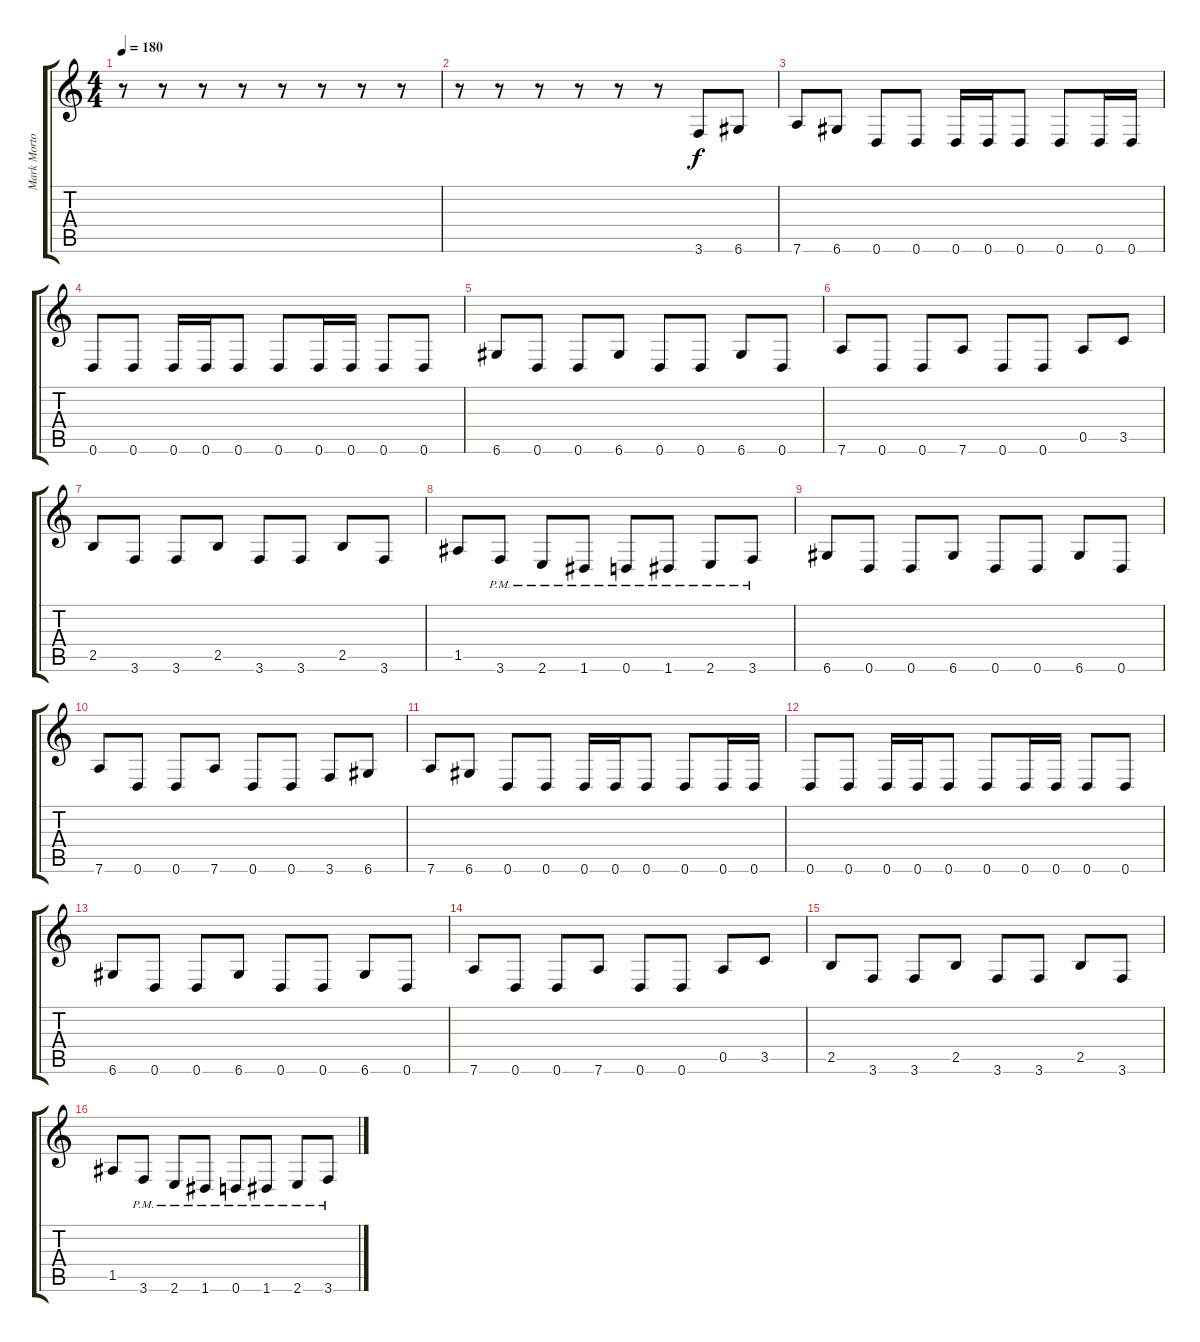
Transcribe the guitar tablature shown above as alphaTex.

\track ("Mark Morton - Lead" "Mark Morto") {instrument distortionguitar}
\staff {score tabs}
\tuning (E4 B3 G3 D3 A2 D2) {hide}
\ts (4 4)
\tempo 180
\clef g2
\ks c
r.8{dy f} r.8 r.8 r.8 r.8 r.8 r.8 r.8 |
r.8 r.8 r.8 r.8 r.8 r.8 3.6.8 6.6.8 |
7.6.8 6.6.8 0.6.8 0.6.8 0.6.16 0.6.16 0.6.8 0.6.8 0.6.16 0.6.16 |
0.6.8 0.6.8 0.6.16 0.6.16 0.6.8 0.6.8 0.6.16 0.6.16 0.6.8 0.6.8 |
6.6.8 0.6.8 0.6.8 6.6.8 0.6.8 0.6.8 6.6.8 0.6.8 |
7.6.8 0.6.8 0.6.8 7.6.8 0.6.8 0.6.8 0.5.8 3.5.8 |
2.5.8 3.6.8 3.6.8 2.5.8 3.6.8 3.6.8 2.5.8 3.6.8 |
1.5.8 3.6{pm}.8 2.6{pm}.8 1.6{pm}.8 0.6{pm}.8 1.6{pm}.8 2.6{pm}.8 3.6{pm}.8 |
6.6.8 0.6.8 0.6.8 6.6.8 0.6.8 0.6.8 6.6.8 0.6.8 |
7.6.8 0.6.8 0.6.8 7.6.8 0.6.8 0.6.8 3.6.8 6.6.8 |
7.6.8 6.6.8 0.6.8 0.6.8 0.6.16 0.6.16 0.6.8 0.6.8 0.6.16 0.6.16 |
0.6.8 0.6.8 0.6.16 0.6.16 0.6.8 0.6.8 0.6.16 0.6.16 0.6.8 0.6.8 |
6.6.8 0.6.8 0.6.8 6.6.8 0.6.8 0.6.8 6.6.8 0.6.8 |
7.6.8 0.6.8 0.6.8 7.6.8 0.6.8 0.6.8 0.5.8 3.5.8 |
2.5.8 3.6.8 3.6.8 2.5.8 3.6.8 3.6.8 2.5.8 3.6.8 |
1.5.8 3.6{pm}.8 2.6{pm}.8 1.6{pm}.8 0.6{pm}.8 1.6{pm}.8 2.6{pm}.8 3.6{pm}.8
